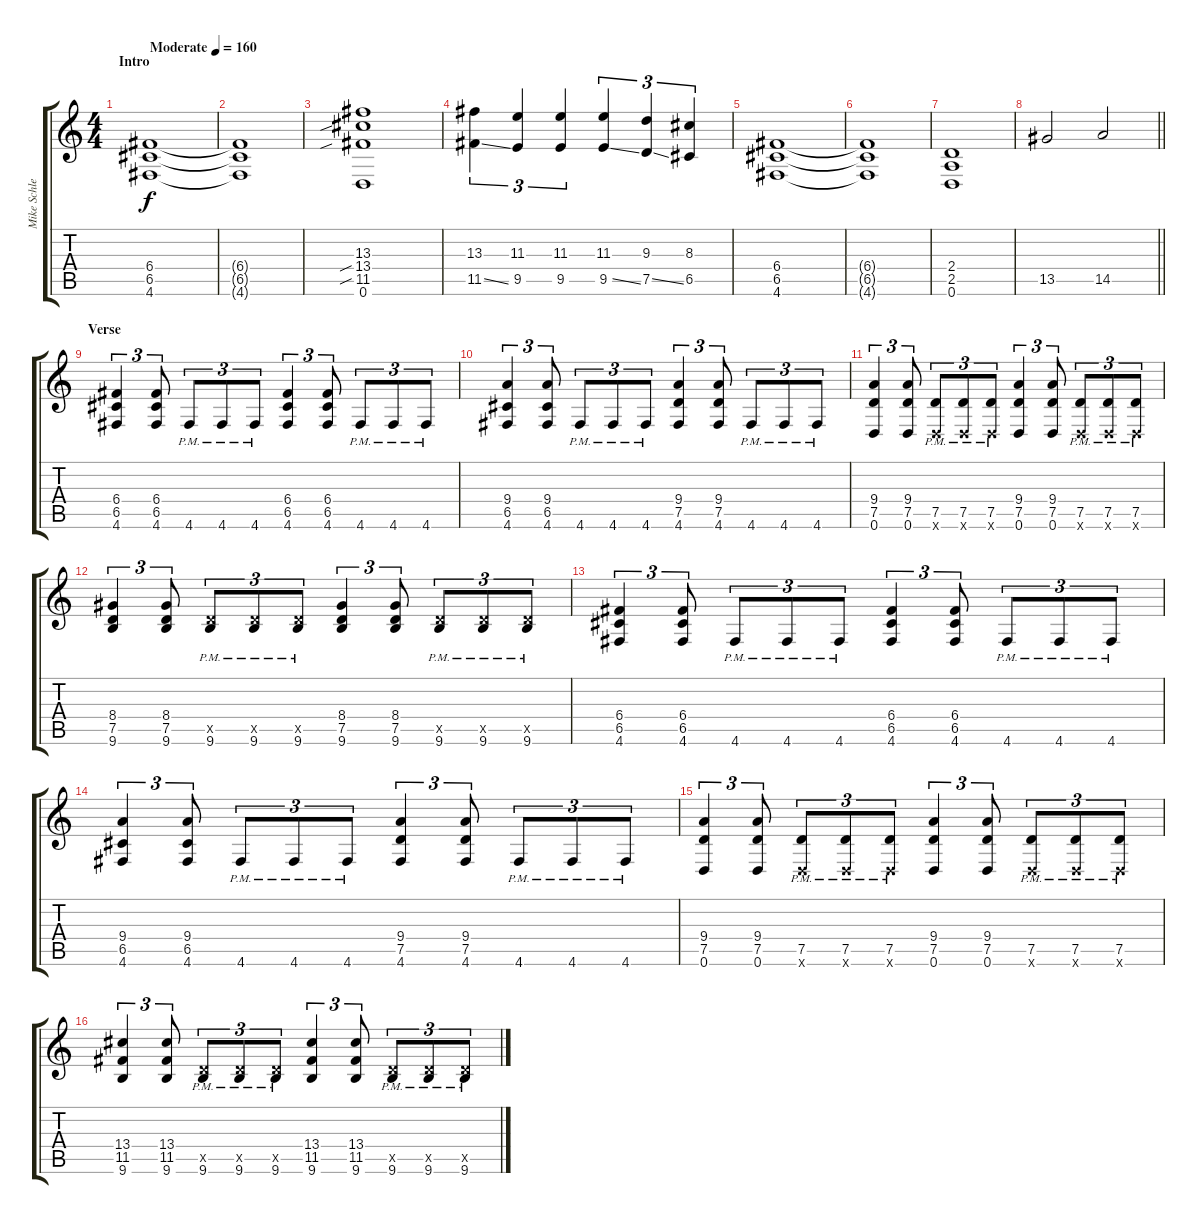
\track ("Mike Schleibaum" "Mike Schle") {instrument overdrivenguitar}
\staff {score tabs}
\tuning (D4 A3 F3 C3 G2 D2) {hide}
\ts (4 4)
\section ("" "Intro")
\tempo (160 "Moderate")
\clef g2
\ks c
(6.4 6.5 4.6).1{dy f instrument overdrivenguitar} |
(6.4{t} 6.5{t} 4.6{t}).1 |
(13.3 13.4{sib} 11.5{sib} 0.6).1 |
(13.3 11.5{ss}).4{tu (3 2)} (11.3 9.5).4{tu (3 2)} (11.3 9.5).4{tu (3 2)} (11.3 9.5{ss}).4{tu (3 2)} (9.3 7.5{ss}).4{tu (3 2)} (8.3 6.5).4{tu (3 2)} |
(6.4 6.5 4.6).1 |
(6.4{t} 6.5{t} 4.6{t}).1 |
(2.4 2.5 0.6).1 |
\barLineRight lightlight
13.5.2 14.5.2 |
\section ("" "Verse")
(6.4 6.5 4.6).4{tu (3 2)} (6.4 6.5 4.6).8{tu (3 2)} 4.6{pm}.8{tu (3 2)} 4.6{pm}.8{tu (3 2)} 4.6{pm}.8{tu (3 2)} (6.4 6.5 4.6).4{tu (3 2)} (6.4 6.5 4.6).8{tu (3 2)} 4.6{pm}.8{tu (3 2)} 4.6{pm}.8{tu (3 2)} 4.6{pm}.8{tu (3 2)} |
(9.4 6.5 4.6).4{tu (3 2)} (9.4 6.5 4.6).8{tu (3 2)} 4.6{pm}.8{tu (3 2)} 4.6{pm}.8{tu (3 2)} 4.6{pm}.8{tu (3 2)} (9.4 7.5 4.6).4{tu (3 2)} (9.4 7.5 4.6).8{tu (3 2)} 4.6{pm}.8{tu (3 2)} 4.6{pm}.8{tu (3 2)} 4.6{pm}.8{tu (3 2)} |
(9.4 7.5 0.6).4{tu (3 2)} (9.4 7.5 0.6).8{tu (3 2)} (7.5{pm} 0.6{x}).8{tu (3 2)} (7.5{pm} 0.6{x}).8{tu (3 2)} (7.5{pm} 0.6{x}).8{tu (3 2)} (9.4 7.5 0.6).4{tu (3 2)} (9.4 7.5 0.6).8{tu (3 2)} (7.5{pm} 0.6{x}).8{tu (3 2)} (7.5{pm} 0.6{x}).8{tu (3 2)} (7.5{pm} 0.6{x}).8{tu (3 2)} |
(8.4 7.5 9.6).4{tu (3 2)} (8.4 7.5 9.6).8{tu (3 2)} (7.5{pm x} 9.6{pm}).8{tu (3 2)} (7.5{pm x} 9.6{pm}).8{tu (3 2)} (7.5{pm x} 9.6{pm}).8{tu (3 2)} (8.4 7.5 9.6).4{tu (3 2)} (8.4 7.5 9.6).8{tu (3 2)} (7.5{pm x} 9.6{pm}).8{tu (3 2)} (7.5{pm x} 9.6{pm}).8{tu (3 2)} (7.5{pm x} 9.6{pm}).8{tu (3 2)} |
(6.4 6.5 4.6).4{tu (3 2)} (6.4 6.5 4.6).8{tu (3 2)} 4.6{pm}.8{tu (3 2)} 4.6{pm}.8{tu (3 2)} 4.6{pm}.8{tu (3 2)} (6.4 6.5 4.6).4{tu (3 2)} (6.4 6.5 4.6).8{tu (3 2)} 4.6{pm}.8{tu (3 2)} 4.6{pm}.8{tu (3 2)} 4.6{pm}.8{tu (3 2)} |
(9.4 6.5 4.6).4{tu (3 2)} (9.4 6.5 4.6).8{tu (3 2)} 4.6{pm}.8{tu (3 2)} 4.6{pm}.8{tu (3 2)} 4.6{pm}.8{tu (3 2)} (9.4 7.5 4.6).4{tu (3 2)} (9.4 7.5 4.6).8{tu (3 2)} 4.6{pm}.8{tu (3 2)} 4.6{pm}.8{tu (3 2)} 4.6{pm}.8{tu (3 2)} |
(9.4 7.5 0.6).4{tu (3 2)} (9.4 7.5 0.6).8{tu (3 2)} (7.5{pm} 0.6{x}).8{tu (3 2)} (7.5{pm} 0.6{x}).8{tu (3 2)} (7.5{pm} 0.6{x}).8{tu (3 2)} (9.4 7.5 0.6).4{tu (3 2)} (9.4 7.5 0.6).8{tu (3 2)} (7.5{pm} 0.6{x}).8{tu (3 2)} (7.5{pm} 0.6{x}).8{tu (3 2)} (7.5{pm} 0.6{x}).8{tu (3 2)} |
(13.4 11.5 9.6).4{tu (3 2)} (13.4 11.5 9.6).8{tu (3 2)} (7.5{pm x} 9.6{pm}).8{tu (3 2)} (7.5{pm x} 9.6{pm}).8{tu (3 2)} (7.5{pm x} 9.6{pm}).8{tu (3 2)} (13.4 11.5 9.6).4{tu (3 2)} (13.4 11.5 9.6).8{tu (3 2)} (7.5{pm x} 9.6{pm}).8{tu (3 2)} (7.5{pm x} 9.6{pm}).8{tu (3 2)} (7.5{pm x} 9.6{pm}).8{tu (3 2)}
